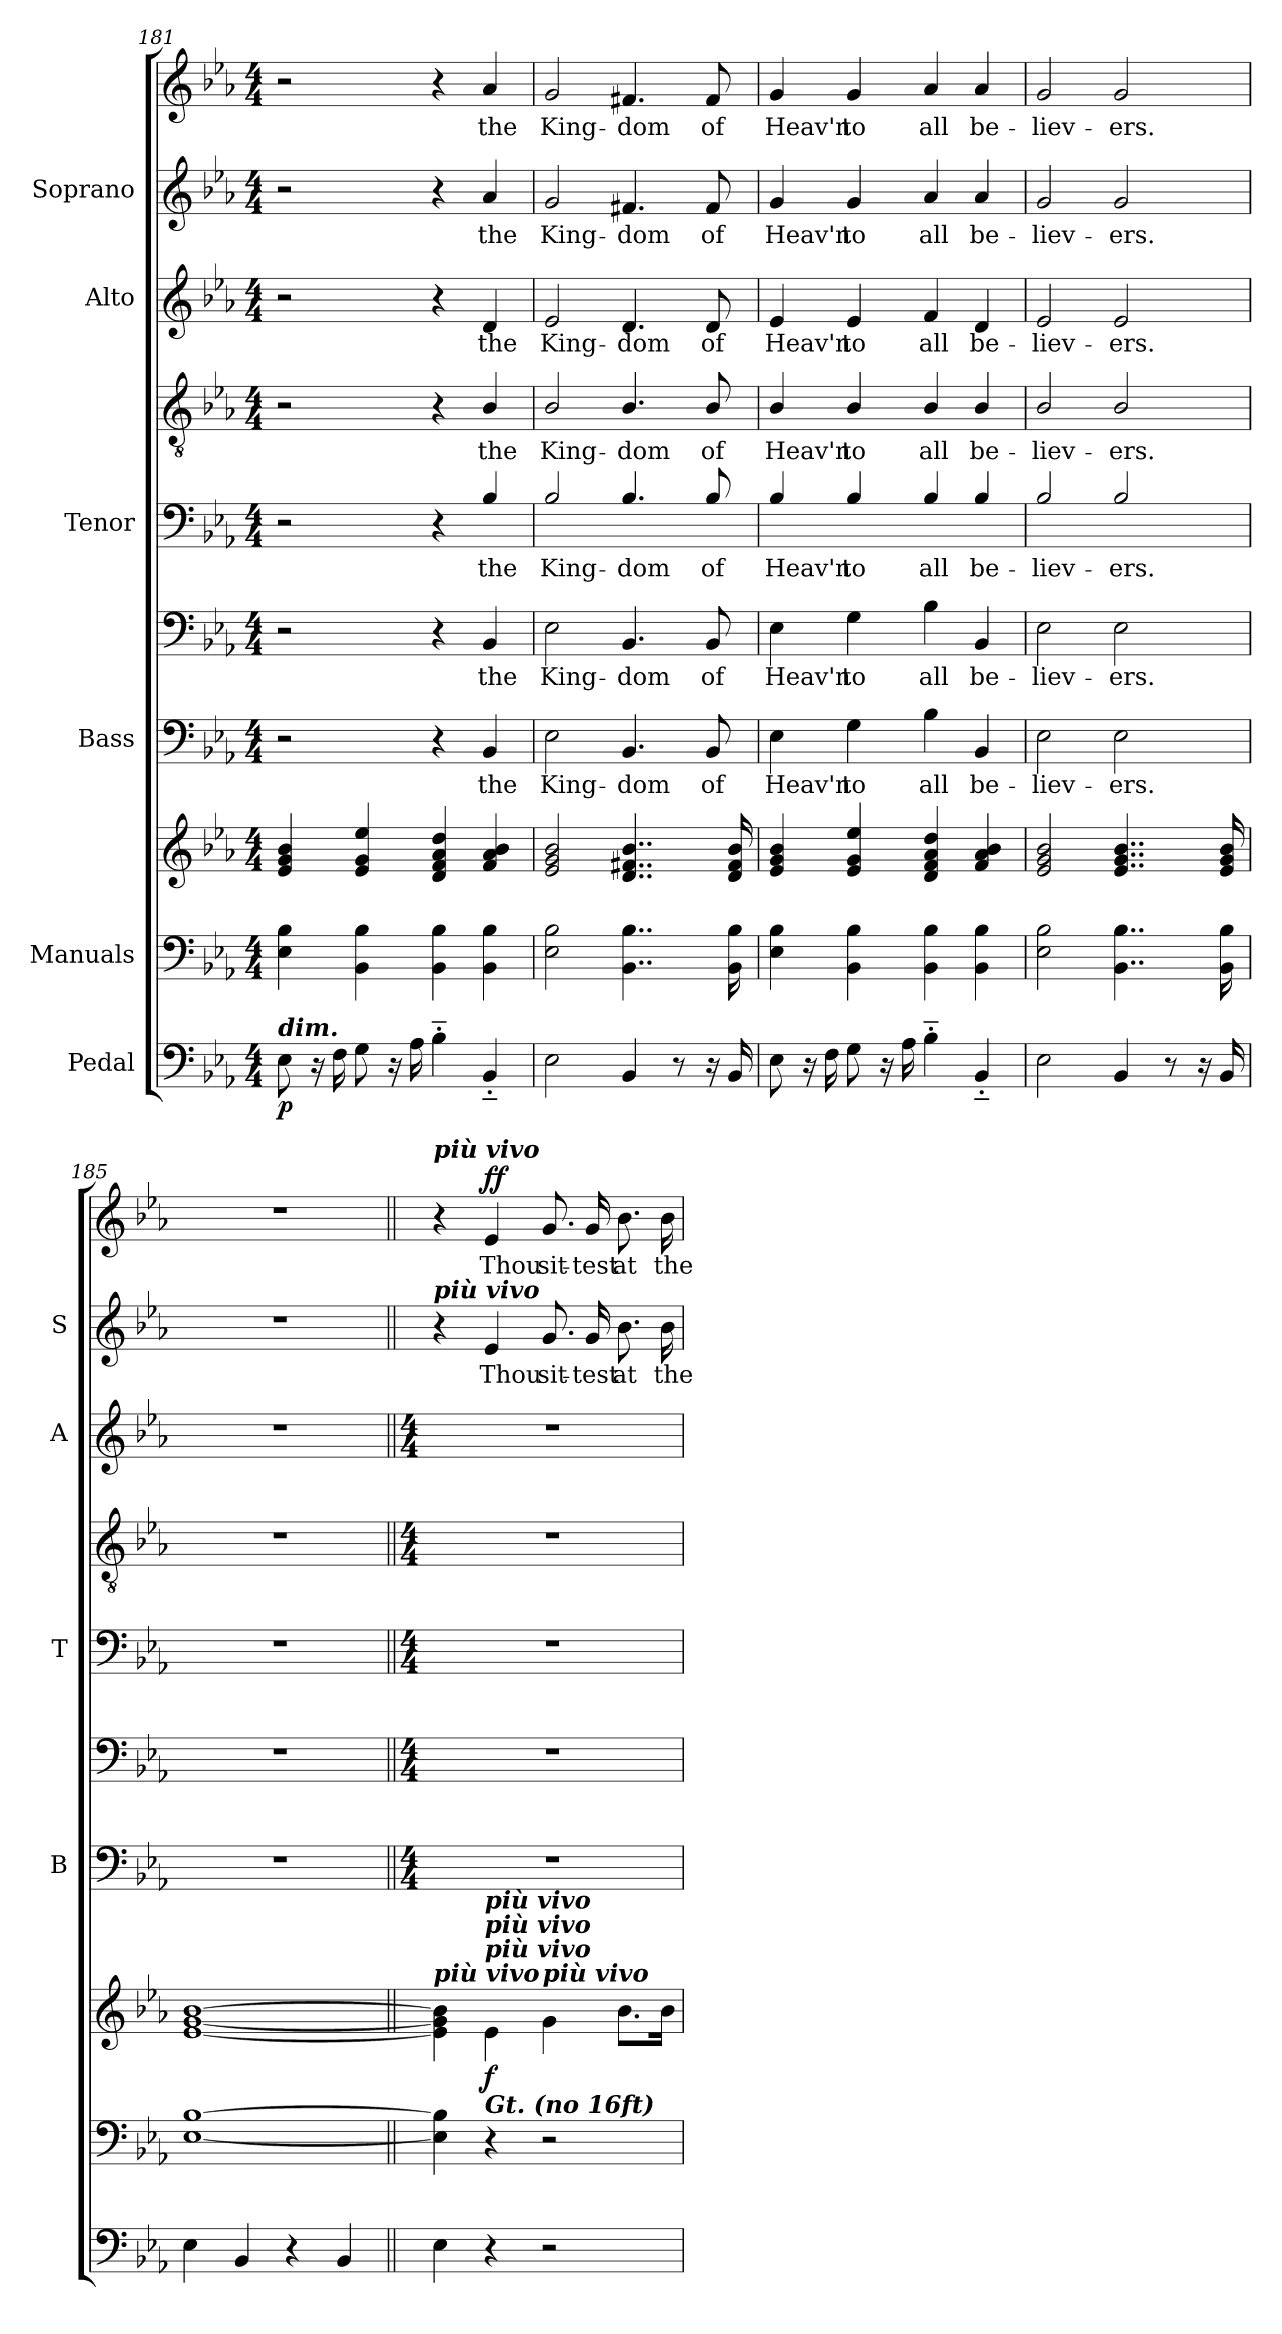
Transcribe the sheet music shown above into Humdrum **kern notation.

**kern	**dynam	**kern	**kern	**dynam	**kern	**text	**kern	**text	**kern	**text	**kern	**text	**kern	**text	**kern	**text	**kern	**text	**dynam
*part6	*part6	*part5	*part5	*part5	*part4	*part4	*part4	*part4	*part3	*part3	*part3	*part3	*part2	*part2	*part1	*part1	*part1	*part1	*part1
*staff10	*staff10	*staff9	*staff8	*staff8/9	*staff7	*staff7	*staff6	*staff6	*staff5	*staff5	*staff4	*staff4	*staff3	*staff3	*staff2	*staff2	*staff1	*staff1	*staff1/2
*I"Pedal	*	*I"Manuals	*	*	*I"Bass	*	*	*	*I"Tenor	*	*	*	*I"Alto	*	*I"Soprano	*	*	*	*
*	*	*	*	*	*I'B	*	*	*	*I'T	*	*	*	*I'A	*	*I'S	*	*	*	*
*clefF4	*	*clefF4	*clefG2	*	*	*	*clefF4	*	*	*	*clefGv2	*	*clefG2	*	*	*	*clefG2	*	*
*k[b-e-a-]	*	*k[b-e-a-]	*k[b-e-a-]	*	*k[b-e-a-]	*	*k[b-e-a-]	*	*k[b-e-a-]	*	*k[b-e-a-]	*	*k[b-e-a-]	*	*k[b-e-a-]	*	*k[b-e-a-]	*	*
*E-:	*	*E-:	*E-:	*	*E-:	*	*E-:	*	*E-:	*	*E-:	*	*E-:	*	*E-:	*	*E-:	*	*
*M4/4	*	*M4/4	*M4/4	*	*M4/4	*	*M4/4	*	*M4/4	*	*M4/4	*	*M4/4	*	*M4/4	*	*M4/4	*	*
=181	=181	=181	=181	=181	=181	=181	=181	=181	=181	=181	=181	=181	=181	=181	=181	=181	=181	=181	=181
!LO:TX:a:Bi:t=dim.	!	!	!	!	!	!	!	!	!	!	!	!	!	!	!	!	!	!	!
!	!LO:DY:b	!	!	!	!	!	!	!	!	!	!	!	!	!	!	!	!	!	!
8E-	p	4E- 4B-	4e- 4g 4b-	.	2r	.	2r	.	2r	.	2r	.	2r	.	2r	.	2r	.	.
16r	.	.	.	.	.	.	.	.	.	.	.	.	.	.	.	.	.	.	.
16FLL	.	.	.	.	.	.	.	.	.	.	.	.	.	.	.	.	.	.	.
8GJ	.	4BB- 4B-	4e- 4g 4ee-	.	.	.	.	.	.	.	.	.	.	.	.	.	.	.	.
16r	.	.	.	.	.	.	.	.	.	.	.	.	.	.	.	.	.	.	.
16A-	.	.	.	.	.	.	.	.	.	.	.	.	.	.	.	.	.	.	.
4B-'~	.	4BB- 4B-	4d 4f 4a- 4dd	.	4r	.	4r	.	4r	.	4r	.	4r	.	4r	.	4r	.	.
!	!	!	!	!	!	!LO:LY:b	!	!LO:LY:b	!	!LO:LY:b	!	!LO:LY:b	!	!LO:LY:b	!	!LO:LY:b	!	!LO:LY:b	!
4BB-'~	.	4BB- 4B-	4f 4a- 4b-	.	4BB-	the	4BB-	the	4B-/	the	4B-/	the	4d	the	4a-	the	4a-	the	.
=182	=182	=182	=182	=182	=182	=182	=182	=182	=182	=182	=182	=182	=182	=182	=182	=182	=182	=182	=182
!	!	!	!	!	!	!LO:LY:b	!	!LO:LY:b	!	!LO:LY:b	!	!LO:LY:b	!	!LO:LY:b	!	!LO:LY:b	!	!LO:LY:b	!
2E-	.	2E- 2B-	2e- 2g 2b-	.	2E-	King-	2E-	King-	2B-/	King-	2B-/	King-	2e-	King-	2g	King-	2g	King-	.
!	!	!	!	!	!	!LO:LY:b	!	!LO:LY:b	!	!LO:LY:b	!	!LO:LY:b	!	!LO:LY:b	!	!LO:LY:b	!	!LO:LY:b	!
4BB-	.	4..BB- 4..B-	4..d 4..f#X 4..b-	.	4.BB-	-dom	4.BB-	-dom	4.B-/	-dom	4.B-/	-dom	4.d	-dom	4.f#X	-dom	4.f#X	-dom	.
8r	.	.	.	.	.	.	.	.	.	.	.	.	.	.	.	.	.	.	.
!	!	!	!	!	!	!LO:LY:b	!	!LO:LY:b	!	!LO:LY:b	!	!LO:LY:b	!	!LO:LY:b	!	!LO:LY:b	!	!LO:LY:b	!
16r	.	.	.	.	8BB-	of	8BB-	of	8B-/	of	8B-/	of	8d	of	8f#	of	8f#	of	.
16BB-	.	16BB- 16B-	16d 16f# 16b-	.	.	.	.	.	.	.	.	.	.	.	.	.	.	.	.
=183	=183	=183	=183	=183	=183	=183	=183	=183	=183	=183	=183	=183	=183	=183	=183	=183	=183	=183	=183
!	!	!	!	!	!	!LO:LY:b	!	!LO:LY:b	!	!LO:LY:b	!	!LO:LY:b	!	!LO:LY:b	!	!LO:LY:b	!	!LO:LY:b	!
8E-	.	4E- 4B-	4e- 4g 4b-	.	4E-	Heav'n	4E-	Heav'n	4B-/	Heav'n	4B-/	Heav'n	4e-	Heav'n	4g	Heav'n	4g	Heav'n	.
16r	.	.	.	.	.	.	.	.	.	.	.	.	.	.	.	.	.	.	.
16FLL	.	.	.	.	.	.	.	.	.	.	.	.	.	.	.	.	.	.	.
!	!	!	!	!	!	!LO:LY:b	!	!LO:LY:b	!	!LO:LY:b	!	!LO:LY:b	!	!LO:LY:b	!	!LO:LY:b	!	!LO:LY:b	!
8GJ	.	4BB- 4B-	4e- 4g 4ee-	.	4G	to	4G	to	4B-/	to	4B-/	to	4e-	to	4g	to	4g	to	.
16r	.	.	.	.	.	.	.	.	.	.	.	.	.	.	.	.	.	.	.
16A-	.	.	.	.	.	.	.	.	.	.	.	.	.	.	.	.	.	.	.
!	!	!	!	!	!	!LO:LY:b	!	!LO:LY:b	!	!LO:LY:b	!	!LO:LY:b	!	!LO:LY:b	!	!LO:LY:b	!	!LO:LY:b	!
4B-'~	.	4BB- 4B-	4d 4f 4a- 4dd	.	4B-	all	4B-	all	4B-/	all	4B-/	all	4f	all	4a-	all	4a-	all	.
!	!	!	!	!	!	!LO:LY:b	!	!LO:LY:b	!	!LO:LY:b	!	!LO:LY:b	!	!LO:LY:b	!	!LO:LY:b	!	!LO:LY:b	!
4BB-'~	.	4BB- 4B-	4f 4a- 4b-	.	4BB-	be-	4BB-	be-	4B-/	be-	4B-/	be-	4d	be-	4a-	be-	4a-	be-	.
=184	=184	=184	=184	=184	=184	=184	=184	=184	=184	=184	=184	=184	=184	=184	=184	=184	=184	=184	=184
!	!	!	!	!	!	!LO:LY:b	!	!LO:LY:b	!	!LO:LY:b	!	!LO:LY:b	!	!LO:LY:b	!	!LO:LY:b	!	!LO:LY:b	!
2E-	.	2E- 2B-	2e- 2g 2b-	.	2E-	-liev-	2E-	-liev-	2B-/	-liev-	2B-/	-liev-	2e-	-liev-	2g	-liev-	2g	-liev-	.
!	!	!	!	!	!	!LO:LY:b	!	!LO:LY:b	!	!LO:LY:b	!	!LO:LY:b	!	!LO:LY:b	!	!LO:LY:b	!	!LO:LY:b	!
4BB-	.	4..BB- 4..B-	4..e- 4..g 4..b-	.	2E-	-ers.	2E-	-ers.	2B-/	-ers.	2B-/	-ers.	2e-	-ers.	2g	-ers.	2g	-ers.	.
8r	.	.	.	.	.	.	.	.	.	.	.	.	.	.	.	.	.	.	.
16r	.	.	.	.	.	.	.	.	.	.	.	.	.	.	.	.	.	.	.
16BB-	.	16BB- 16B-	16e- 16g 16b-	.	.	.	.	.	.	.	.	.	.	.	.	.	.	.	.
=185	=185	=185	=185	=185	=185	=185	=185	=185	=185	=185	=185	=185	=185	=185	=185	=185	=185	=185	=185
4E-	.	[1E- [1B-	[1e- [1g [1b-	.	1r	.	1r	.	1r	.	1r	.	1r	.	1r	.	1r	.	.
4BB-	.	.	.	.	.	.	.	.	.	.	.	.	.	.	.	.	.	.	.
4r	.	.	.	.	.	.	.	.	.	.	.	.	.	.	.	.	.	.	.
4BB-	.	.	.	.	.	.	.	.	.	.	.	.	.	.	.	.	.	.	.
!!LO:LB:g=z
=186||	=186||	=186||	=186||	=186||	=186||	=186||	=186||	=186||	=186||	=186||	=186||	=186||	=186||	=186||	=186||	=186||	=186||	=186||	=186||
*	*	*	*	*	*M4/4	*	*M4/4	*	*M4/4	*	*M4/4	*	*M4/4	*	*	*	*	*	*
*	*	*	*^	*	*	*	*	*	*	*	*	*	*	*	*	*	*	*	*
!	!	!	!	!	!	!	!	!	!	!	!	!	!	!	!	!	!	!LO:TX:a:Bi:t=più vivo	!	!
!	!	!	!	!	!	!	!	!	!	!	!	!	!	!	!	!LO:TX:a:Bi:t=più vivo	!	!	!	!
!	!	!	!LO:TX:a:Bi:t=più vivo	!	!	!	!	!	!	!	!	!	!	!	!	!	!	!	!	!
4E-	.	4E-] 4B-]	1ryy	4e-] 4g] 4b-]	.	1r	.	1r	.	1r	.	1r	.	1r	.	4r	.	4r	.	.
!	!	!	!	!LO:TX:a:Bi:t=più vivo	!	!	!	!	!	!	!	!	!	!	!	!	!	!	!	!
!	!	!	!	!LO:TX:a:Bi:t=più vivo	!	!	!	!	!	!	!	!	!	!	!	!	!	!	!	!
!	!	!	!	!LO:TX:a:Bi:t=più vivo	!	!	!	!	!	!	!	!	!	!	!	!	!	!	!	!
!	!	!	!	!LO:TX:b:Bi:t=Gt. (no 16ft)	!	!	!	!	!	!	!	!	!	!	!	!	!	!	!	!
!	!	!	!	!	!LO:DY:b	!	!	!	!	!	!	!	!	!	!	!	!LO:LY:b	!	!LO:LY:b	!LO:DY:b=2
!	!	!	!	!	!	!	!	!	!	!	!	!	!	!	!	!	!	!	!	!LO:DY:n=1:b
4r	.	4r	.	4e-	f	.	.	.	.	.	.	.	.	.	.	4e-	Thou	4e-	Thou	f f
!	!	!	!	!LO:TX:a:Bi:t=più vivo	!	!	!	!	!	!	!	!	!	!	!	!	!	!	!	!
!	!	!	!	!	!	!	!	!	!	!	!	!	!	!	!	!	!LO:LY:b	!	!LO:LY:b	!
2r	.	2r	.	4g	.	.	.	.	.	.	.	.	.	.	.	8.g	sit-	8.g	sit-	.
!	!	!	!	!	!	!	!	!	!	!	!	!	!	!	!	!	!LO:LY:b	!	!LO:LY:b	!
.	.	.	.	.	.	.	.	.	.	.	.	.	.	.	.	16g	-test	16g	-test	.
!	!	!	!	!	!	!	!	!	!	!	!	!	!	!	!	!	!LO:LY:b	!	!LO:LY:b	!
.	.	.	.	8.b-L	.	.	.	.	.	.	.	.	.	.	.	8.b-	at	8.b-	at	.
!	!	!	!	!	!	!	!	!	!	!	!	!	!	!	!	!	!LO:LY:b	!	!LO:LY:b	!
.	.	.	.	16b-J	.	.	.	.	.	.	.	.	.	.	.	16b-	the	16b-	the	.
*	*	*	*v	*v	*	*	*	*	*	*	*	*	*	*	*	*	*	*	*	*
=	=	=	=	=	=	=	=	=	=	=	=	=	=	=	=	=	=	=	=
*-	*-	*-	*-	*-	*-	*-	*-	*-	*-	*-	*-	*-	*-	*-	*-	*-	*-	*-	*-
